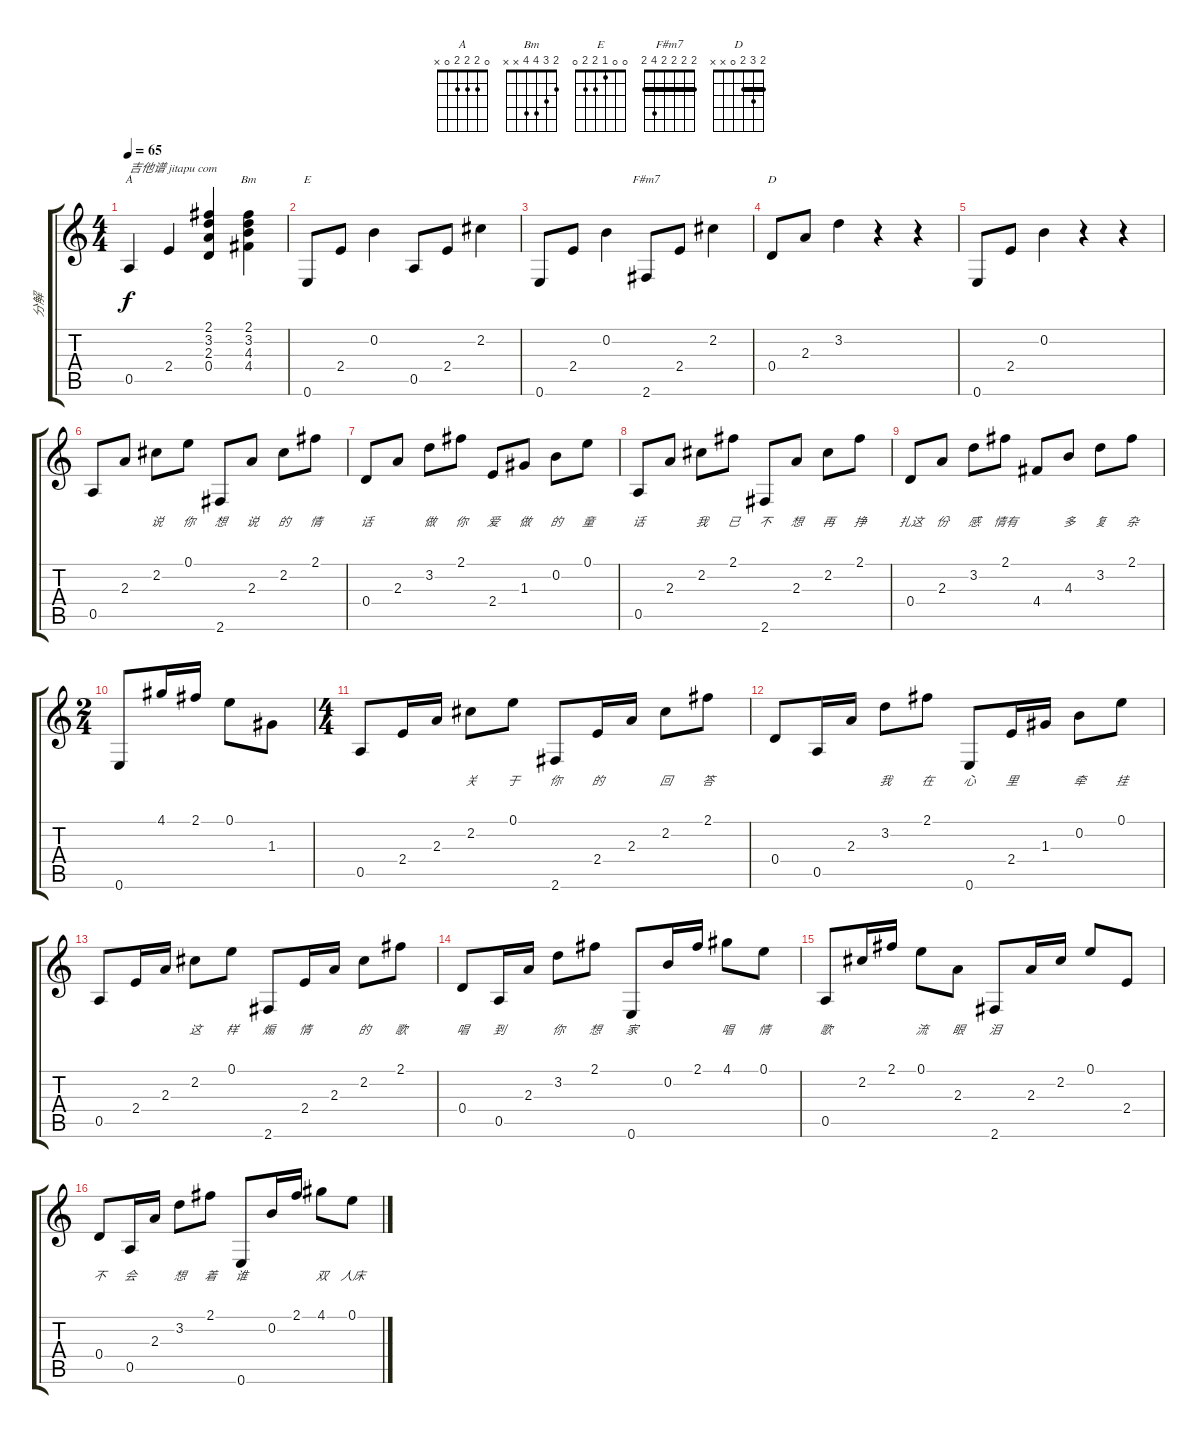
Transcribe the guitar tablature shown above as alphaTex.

\track ("分解" "分解") {instrument acousticguitarsteel}
\staff {score tabs}
\tuning (E4 B3 G3 D3 A2 E2) {hide}
\chord ("A" 0 2 2 2 0 x)
\chord ("Bm" 2 3 4 4 x x)
\chord ("E" 0 0 1 2 2 0)
\chord ("F#m7" 2 2 2 2 4 2) {barre 2}
\chord ("D" 2 3 2 0 x x) {barre 2}
\ts (4 4)
\tempo 65
\clef g2
\ks c
0.5.4{ch "A" txt "吉他谱 jitapu com" dy f instrument acousticguitarsteel} 2.4.4 (2.1 3.2 2.3 0.4).4 (2.1 3.2 4.3 4.4).4{ch "Bm"} |
0.6.8{ch "E"} 2.4.8 0.2.4 0.5.8 2.4.8 2.2.4 |
0.6.8 2.4.8 0.2.4 2.6.8{ch "F#m7"} 2.4.8 2.2.4 |
0.4.8{ch "D"} 2.3.8 3.2.4 r.4 r.4 |
0.6.8 2.4.8 0.2.4 r.4 r.4 |
0.5.8{lyrics (0 "") lyrics (1 "") lyrics (2 "") lyrics (3 "") lyrics (4 "")} 2.3.8{lyrics (0 "") lyrics (1 "") lyrics (2 "") lyrics (3 "") lyrics (4 "")} 2.2.8{lyrics (0 "说") lyrics (1 "") lyrics (2 "") lyrics (3 "") lyrics (4 "")} 0.1.8{lyrics (0 "你") lyrics (1 "") lyrics (2 "") lyrics (3 "") lyrics (4 "")} 2.6.8{lyrics (0 "想") lyrics (1 "") lyrics (2 "") lyrics (3 "") lyrics (4 "")} 2.3.8{lyrics (0 "说") lyrics (1 "") lyrics (2 "") lyrics (3 "") lyrics (4 "")} 2.2.8{lyrics (0 "的") lyrics (1 "") lyrics (2 "") lyrics (3 "") lyrics (4 "")} 2.1.8{lyrics (0 "情") lyrics (1 "") lyrics (2 "") lyrics (3 "") lyrics (4 "")} |
0.4.8{lyrics (0 "话") lyrics (1 "") lyrics (2 "") lyrics (3 "") lyrics (4 "")} 2.3.8{lyrics (0 "") lyrics (1 "") lyrics (2 "") lyrics (3 "") lyrics (4 "")} 3.2.8{lyrics (0 "做") lyrics (1 "") lyrics (2 "") lyrics (3 "") lyrics (4 "")} 2.1.8{lyrics (0 "你") lyrics (1 "") lyrics (2 "") lyrics (3 "") lyrics (4 "")} 2.4.8{lyrics (0 "爱") lyrics (1 "") lyrics (2 "") lyrics (3 "") lyrics (4 "")} 1.3.8{lyrics (0 "做") lyrics (1 "") lyrics (2 "") lyrics (3 "") lyrics (4 "")} 0.2.8{lyrics (0 "的") lyrics (1 "") lyrics (2 "") lyrics (3 "") lyrics (4 "")} 0.1.8{lyrics (0 "童") lyrics (1 "") lyrics (2 "") lyrics (3 "") lyrics (4 "")} |
0.5.8{lyrics (0 "话") lyrics (1 "") lyrics (2 "") lyrics (3 "") lyrics (4 "")} 2.3.8{lyrics (0 "") lyrics (1 "") lyrics (2 "") lyrics (3 "") lyrics (4 "")} 2.2.8{lyrics (0 "我") lyrics (1 "") lyrics (2 "") lyrics (3 "") lyrics (4 "")} 2.1.8{lyrics (0 "已") lyrics (1 "") lyrics (2 "") lyrics (3 "") lyrics (4 "")} 2.6.8{lyrics (0 "不") lyrics (1 "") lyrics (2 "") lyrics (3 "") lyrics (4 "")} 2.3.8{lyrics (0 "想") lyrics (1 "") lyrics (2 "") lyrics (3 "") lyrics (4 "")} 2.2.8{lyrics (0 "再") lyrics (1 "") lyrics (2 "") lyrics (3 "") lyrics (4 "")} 2.1.8{lyrics (0 "挣") lyrics (1 "") lyrics (2 "") lyrics (3 "") lyrics (4 "")} |
0.4.8{lyrics (0 "扎这") lyrics (1 "") lyrics (2 "") lyrics (3 "") lyrics (4 "")} 2.3.8{lyrics (0 "份") lyrics (1 "") lyrics (2 "") lyrics (3 "") lyrics (4 "")} 3.2.8{lyrics (0 "感") lyrics (1 "") lyrics (2 "") lyrics (3 "") lyrics (4 "")} 2.1.8{lyrics (0 "情有") lyrics (1 "") lyrics (2 "") lyrics (3 "") lyrics (4 "")} 4.4.8{lyrics (0 "") lyrics (1 "") lyrics (2 "") lyrics (3 "") lyrics (4 "")} 4.3.8{lyrics (0 "多") lyrics (1 "") lyrics (2 "") lyrics (3 "") lyrics (4 "")} 3.2.8{lyrics (0 "复") lyrics (1 "") lyrics (2 "") lyrics (3 "") lyrics (4 "")} 2.1.8{lyrics (0 "杂") lyrics (1 "") lyrics (2 "") lyrics (3 "") lyrics (4 "")} |
\ts (2 4)
0.6.8{lyrics (0 "") lyrics (1 "") lyrics (2 "") lyrics (3 "") lyrics (4 "")} 4.1.16{lyrics (0 "") lyrics (1 "") lyrics (2 "") lyrics (3 "") lyrics (4 "")} 2.1.16{lyrics (0 "") lyrics (1 "") lyrics (2 "") lyrics (3 "") lyrics (4 "")} 0.1.8{lyrics (0 "") lyrics (1 "") lyrics (2 "") lyrics (3 "") lyrics (4 "")} 1.3.8{lyrics (0 "") lyrics (1 "") lyrics (2 "") lyrics (3 "") lyrics (4 "")} |
\ts (4 4)
0.5.8{lyrics (0 "") lyrics (1 "") lyrics (2 "") lyrics (3 "") lyrics (4 "")} 2.4.16{lyrics (0 "") lyrics (1 "") lyrics (2 "") lyrics (3 "") lyrics (4 "")} 2.3.16{lyrics (0 "") lyrics (1 "") lyrics (2 "") lyrics (3 "") lyrics (4 "")} 2.2.8{lyrics (0 "关") lyrics (1 "") lyrics (2 "") lyrics (3 "") lyrics (4 "")} 0.1.8{lyrics (0 "于") lyrics (1 "") lyrics (2 "") lyrics (3 "") lyrics (4 "")} 2.6.8{lyrics (0 "你") lyrics (1 "") lyrics (2 "") lyrics (3 "") lyrics (4 "")} 2.4.16{lyrics (0 "的") lyrics (1 "") lyrics (2 "") lyrics (3 "") lyrics (4 "")} 2.3.16{lyrics (0 "") lyrics (1 "") lyrics (2 "") lyrics (3 "") lyrics (4 "")} 2.2.8{lyrics (0 "回") lyrics (1 "") lyrics (2 "") lyrics (3 "") lyrics (4 "")} 2.1.8{lyrics (0 "答") lyrics (1 "") lyrics (2 "") lyrics (3 "") lyrics (4 "")} |
0.4.8{lyrics (0 "") lyrics (1 "") lyrics (2 "") lyrics (3 "") lyrics (4 "")} 0.5.16{lyrics (0 "") lyrics (1 "") lyrics (2 "") lyrics (3 "") lyrics (4 "")} 2.3.16{lyrics (0 "") lyrics (1 "") lyrics (2 "") lyrics (3 "") lyrics (4 "")} 3.2.8{lyrics (0 "我") lyrics (1 "") lyrics (2 "") lyrics (3 "") lyrics (4 "")} 2.1.8{lyrics (0 "在") lyrics (1 "") lyrics (2 "") lyrics (3 "") lyrics (4 "")} 0.6.8{lyrics (0 "心") lyrics (1 "") lyrics (2 "") lyrics (3 "") lyrics (4 "")} 2.4.16{lyrics (0 "里") lyrics (1 "") lyrics (2 "") lyrics (3 "") lyrics (4 "")} 1.3.16{lyrics (0 "") lyrics (1 "") lyrics (2 "") lyrics (3 "") lyrics (4 "")} 0.2.8{lyrics (0 "牵") lyrics (1 "") lyrics (2 "") lyrics (3 "") lyrics (4 "")} 0.1.8{lyrics (0 "挂") lyrics (1 "") lyrics (2 "") lyrics (3 "") lyrics (4 "")} |
0.5.8{lyrics (0 "") lyrics (1 "") lyrics (2 "") lyrics (3 "") lyrics (4 "")} 2.4.16{lyrics (0 "") lyrics (1 "") lyrics (2 "") lyrics (3 "") lyrics (4 "")} 2.3.16{lyrics (0 "") lyrics (1 "") lyrics (2 "") lyrics (3 "") lyrics (4 "")} 2.2.8{lyrics (0 "这") lyrics (1 "") lyrics (2 "") lyrics (3 "") lyrics (4 "")} 0.1.8{lyrics (0 "样") lyrics (1 "") lyrics (2 "") lyrics (3 "") lyrics (4 "")} 2.6.8{lyrics (0 "煽") lyrics (1 "") lyrics (2 "") lyrics (3 "") lyrics (4 "")} 2.4.16{lyrics (0 "情") lyrics (1 "") lyrics (2 "") lyrics (3 "") lyrics (4 "")} 2.3.16{lyrics (0 "") lyrics (1 "") lyrics (2 "") lyrics (3 "") lyrics (4 "")} 2.2.8{lyrics (0 "的") lyrics (1 "") lyrics (2 "") lyrics (3 "") lyrics (4 "")} 2.1.8{lyrics (0 "歌") lyrics (1 "") lyrics (2 "") lyrics (3 "") lyrics (4 "")} |
0.4.8{lyrics (0 "唱") lyrics (1 "") lyrics (2 "") lyrics (3 "") lyrics (4 "")} 0.5.16{lyrics (0 "到") lyrics (1 "") lyrics (2 "") lyrics (3 "") lyrics (4 "")} 2.3.16{lyrics (0 "") lyrics (1 "") lyrics (2 "") lyrics (3 "") lyrics (4 "")} 3.2.8{lyrics (0 "你") lyrics (1 "") lyrics (2 "") lyrics (3 "") lyrics (4 "")} 2.1.8{lyrics (0 "想") lyrics (1 "") lyrics (2 "") lyrics (3 "") lyrics (4 "")} 0.6.8{lyrics (0 "家") lyrics (1 "") lyrics (2 "") lyrics (3 "") lyrics (4 "")} 0.2.16{lyrics (0 "") lyrics (1 "") lyrics (2 "") lyrics (3 "") lyrics (4 "")} 2.1.16{lyrics (0 "") lyrics (1 "") lyrics (2 "") lyrics (3 "") lyrics (4 "")} 4.1.8{lyrics (0 "唱") lyrics (1 "") lyrics (2 "") lyrics (3 "") lyrics (4 "")} 0.1.8{lyrics (0 "情") lyrics (1 "") lyrics (2 "") lyrics (3 "") lyrics (4 "")} |
0.5.8{lyrics (0 "歌") lyrics (1 "") lyrics (2 "") lyrics (3 "") lyrics (4 "")} 2.2.16{lyrics (0 "") lyrics (1 "") lyrics (2 "") lyrics (3 "") lyrics (4 "")} 2.1.16{lyrics (0 "") lyrics (1 "") lyrics (2 "") lyrics (3 "") lyrics (4 "")} 0.1.8{lyrics (0 "流") lyrics (1 "") lyrics (2 "") lyrics (3 "") lyrics (4 "")} 2.3.8{lyrics (0 "眼") lyrics (1 "") lyrics (2 "") lyrics (3 "") lyrics (4 "")} 2.6.8{lyrics (0 "泪") lyrics (1 "") lyrics (2 "") lyrics (3 "") lyrics (4 "")} 2.3.16{lyrics (0 "") lyrics (1 "") lyrics (2 "") lyrics (3 "") lyrics (4 "")} 2.2.16{lyrics (0 "") lyrics (1 "") lyrics (2 "") lyrics (3 "") lyrics (4 "")} 0.1.8{lyrics (0 "") lyrics (1 "") lyrics (2 "") lyrics (3 "") lyrics (4 "")} 2.4.8{lyrics (0 "") lyrics (1 "") lyrics (2 "") lyrics (3 "") lyrics (4 "")} |
0.4.8{lyrics (0 "不") lyrics (1 "") lyrics (2 "") lyrics (3 "") lyrics (4 "")} 0.5.16{lyrics (0 "会") lyrics (1 "") lyrics (2 "") lyrics (3 "") lyrics (4 "")} 2.3.16{lyrics (0 "") lyrics (1 "") lyrics (2 "") lyrics (3 "") lyrics (4 "")} 3.2.8{lyrics (0 "想") lyrics (1 "") lyrics (2 "") lyrics (3 "") lyrics (4 "")} 2.1.8{lyrics (0 "着") lyrics (1 "") lyrics (2 "") lyrics (3 "") lyrics (4 "")} 0.6.8{lyrics (0 "谁") lyrics (1 "") lyrics (2 "") lyrics (3 "") lyrics (4 "")} 0.2.16{lyrics (0 "") lyrics (1 "") lyrics (2 "") lyrics (3 "") lyrics (4 "")} 2.1.16{lyrics (0 "") lyrics (1 "") lyrics (2 "") lyrics (3 "") lyrics (4 "")} 4.1.8{lyrics (0 "双") lyrics (1 "") lyrics (2 "") lyrics (3 "") lyrics (4 "")} 0.1.8{lyrics (0 "人床") lyrics (1 "") lyrics (2 "") lyrics (3 "") lyrics (4 "")}
